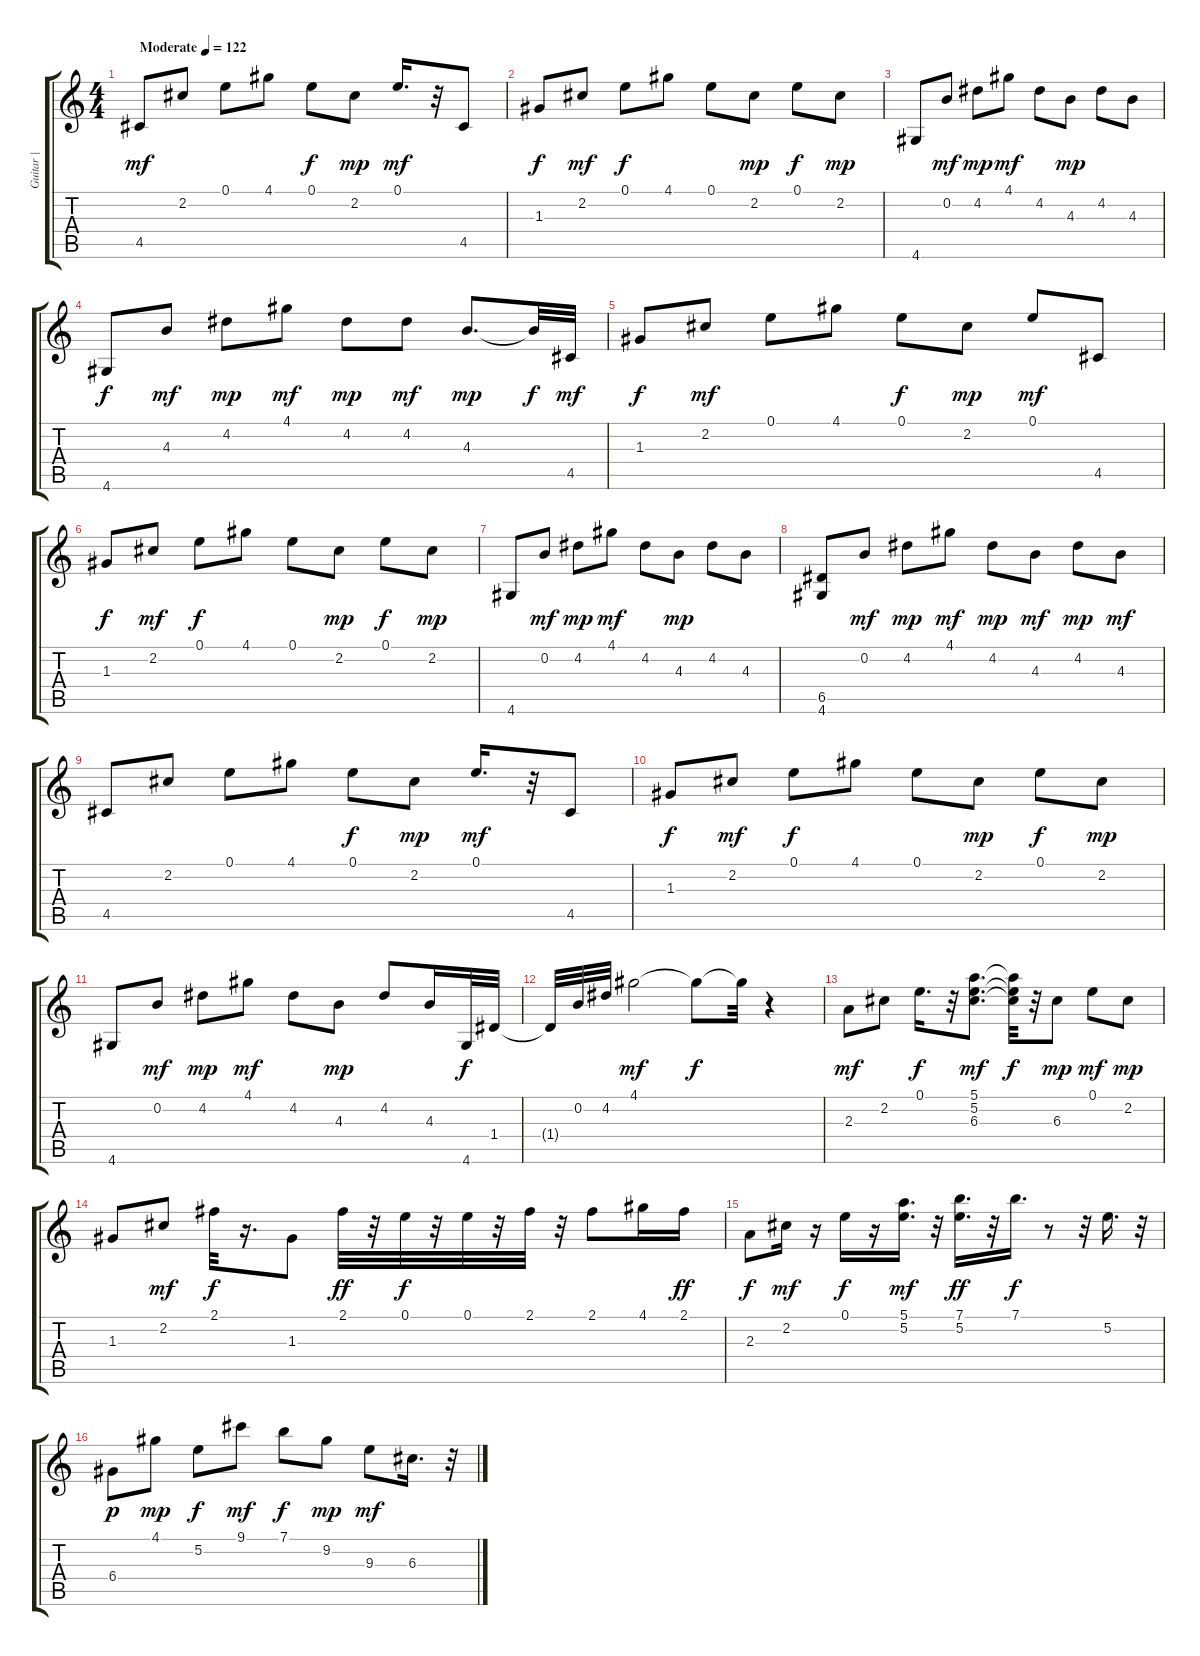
\track ("Guitar |" "Guitar |") {instrument acousticguitarnylon}
\staff {score tabs}
\tuning (E4 B3 G3 D3 A2 E2) {hide}
\ts (4 4)
\tempo (122 "Moderate")
\clef g2
\ks c
4.5.8{dy mf instrument acousticguitarnylon} 2.2.8 0.1.8 4.1.8 0.1.8{dy f} 2.2.8{dy mp} 0.1.16{d dy mf} r.32 4.5.8 |
1.3.8{dy f} 2.2.8{dy mf} 0.1.8{dy f} 4.1.8 0.1.8 2.2.8{dy mp} 0.1.8{dy f} 2.2.8{dy mp} |
4.6.8 0.2.8{dy mf} 4.2.8{dy mp} 4.1.8{dy mf} 4.2.8 4.3.8{dy mp} 4.2.8 4.3.8 |
4.6.8{dy f} 4.3.8{dy mf} 4.2.8{dy mp} 4.1.8{dy mf} 4.2.8{dy mp} 4.2.8{dy mf} 4.3.8{d dy mp} 4.3{t}.32{dy f} 4.5.32{dy mf} |
1.3.8{dy f} 2.2.8{dy mf} 0.1.8 4.1.8 0.1.8{dy f} 2.2.8{dy mp} 0.1.8{dy mf} 4.5.8 |
1.3.8{dy f} 2.2.8{dy mf} 0.1.8{dy f} 4.1.8 0.1.8 2.2.8{dy mp} 0.1.8{dy f} 2.2.8{dy mp} |
4.6.8 0.2.8{dy mf} 4.2.8{dy mp} 4.1.8{dy mf} 4.2.8 4.3.8{dy mp} 4.2.8 4.3.8 |
(6.5 4.6).8 0.2.8{dy mf} 4.2.8{dy mp} 4.1.8{dy mf} 4.2.8{dy mp} 4.3.8{dy mf} 4.2.8{dy mp} 4.3.8{dy mf} |
4.5.8 2.2.8 0.1.8 4.1.8 0.1.8{dy f} 2.2.8{dy mp} 0.1.16{d dy mf} r.32 4.5.8 |
1.3.8{dy f} 2.2.8{dy mf} 0.1.8{dy f} 4.1.8 0.1.8 2.2.8{dy mp} 0.1.8{dy f} 2.2.8{dy mp} |
4.6.8 0.2.8{dy mf} 4.2.8{dy mp} 4.1.8{dy mf} 4.2.8 4.3.8{dy mp} 4.2.8 4.3.16 4.6.32{dy f} 1.4.32 |
1.4{t}.32 0.2.32 4.2.32 4.1.2{dy mf} 4.1{t}.8{dy f} 4.1{t}.32 r.4 |
2.3.8{dy mf} 2.2.8 0.1.16{d dy f} r.32 (5.1 5.2 6.3).8{d dy mf} (5.1{t} 5.2{t} 6.3{t}).32{dy f} r.32 6.3.8{dy mp} 0.1.8{dy mf} 2.2.8{dy mp} |
1.3.8 2.2.8{dy mf} 2.1.32{dy f} r.16{d} 1.3.8 2.1.32{dy ff} r.32 0.1.32{dy f} r.32 0.1.32 r.32 2.1.32 r.32 2.1.8 4.1.16 2.1.16{dy ff} |
2.3.8{dy f} 2.2.16{dy mf} r.16 0.1.16{dy f} r.16 (5.1 5.2).16{d dy mf} r.32 (7.1 5.2).16{d dy ff} r.32 7.1.16{d dy f} r.8 r.32 5.2.16{d} r.32 |
6.4.8{dy p} 4.1.8{dy mp} 5.2.8{dy f} 9.1.8{dy mf} 7.1.8{dy f} 9.2.8{dy mp} 9.3.8{dy mf} 6.3.16{d} r.32
